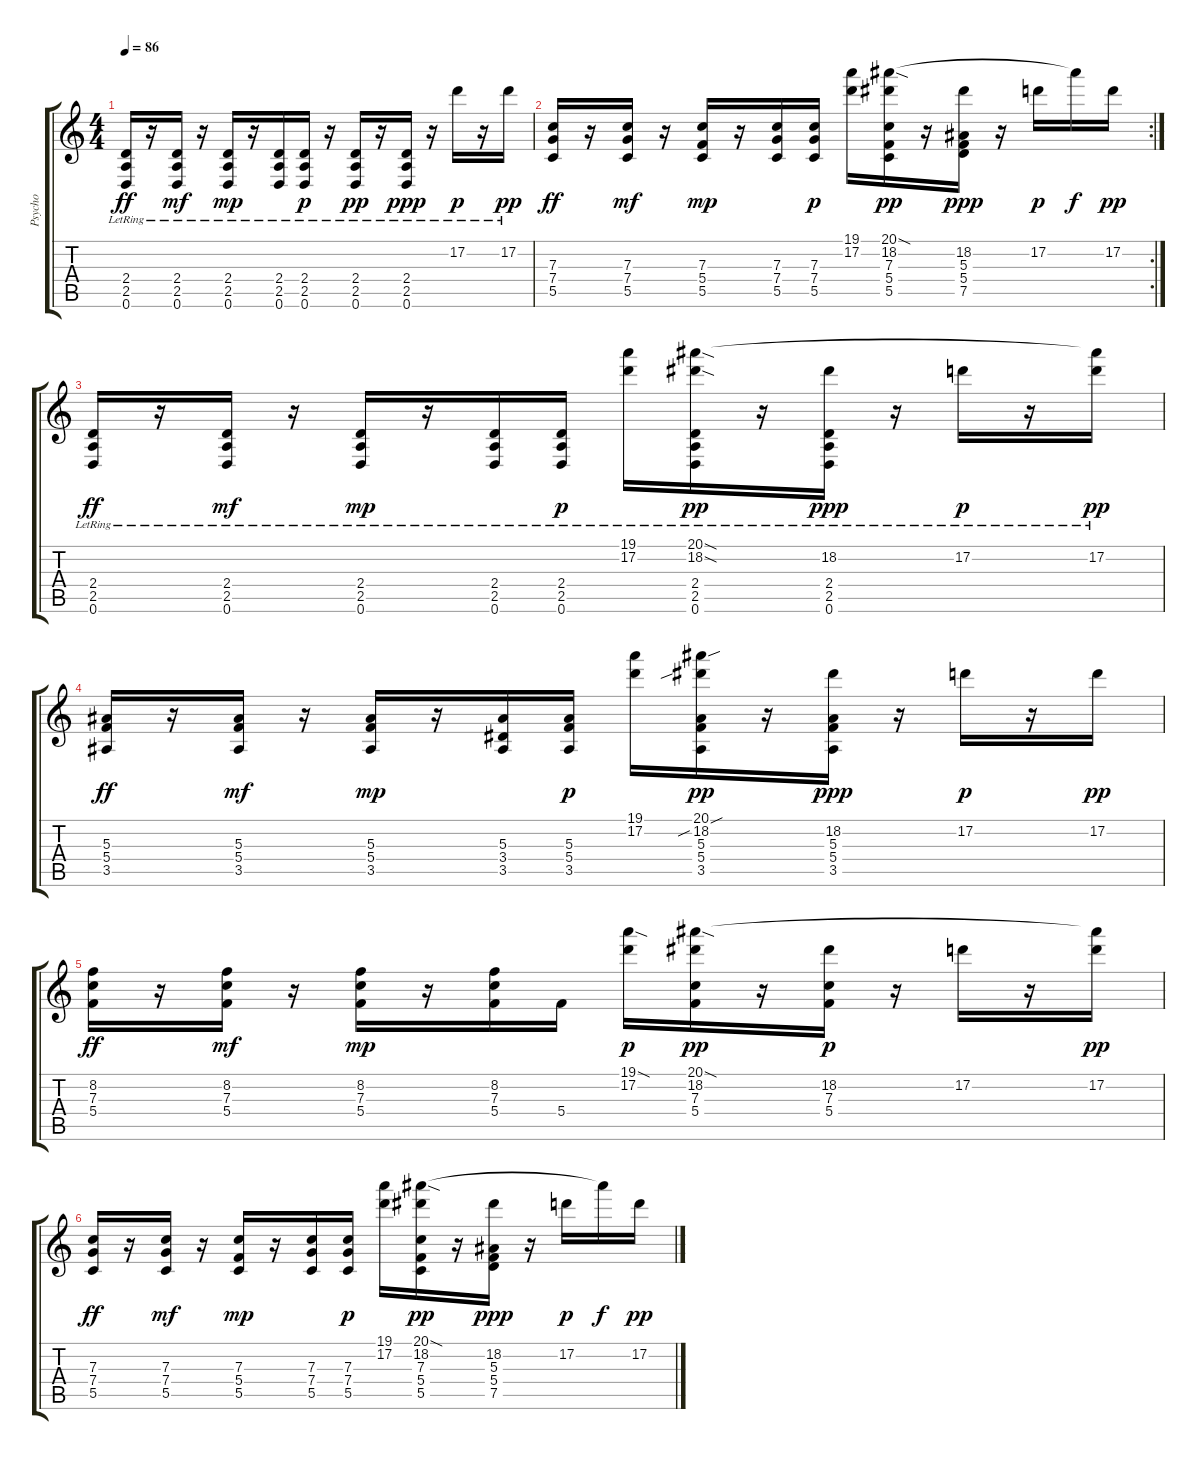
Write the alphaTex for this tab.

\track ("Psycho" "Psycho") {instrument electricguitarmuted}
\staff {score tabs}
\tuning (D4 A3 F3 C3 G2 D2) {hide}
\ts (4 4)
\tempo 86
\clef g2
\ks c
(2.4{lr} 2.5{lr} 0.6{lr}).16{dy ff balance 0} r.16 (2.4{lr} 2.5{lr} 0.6{lr}).16{dy mf} r.16 (2.4{lr} 2.5{lr} 0.6{lr}).16{dy mp} r.16 (2.4{lr} 2.5{lr} 0.6{lr}).16 (2.4{lr} 2.5{lr} 0.6{lr}).16{dy p} r.16 (2.4{lr} 2.5{lr} 0.6{lr}).16{dy pp} r.16 (2.4{lr} 2.5{lr} 0.6{lr}).16{dy ppp} r.16 17.2{lr}.16{dy p} r.16 17.2{lr}.16{dy pp} |
\rc 2
(7.3 7.4 5.5).16{dy ff} r.16 (7.3 7.4 5.5).16{dy mf} r.16 (7.3 5.4 5.5).16{dy mp} r.16 (7.3 7.4 5.5).16 (7.3 7.4 5.5).16{dy p} (19.1 17.2).16 (20.1{sod} 18.2 7.3 5.4 5.5).16{dy pp} r.16 (18.2 5.3 5.4 7.5).16{dy ppp} r.16 17.2.16{dy p} 20.1{t}.16{dy f} 17.2.16{dy pp} |
(2.4{lr} 2.5{lr} 0.6{lr}).16{dy ff balance 0} r.16 (2.4{lr} 2.5{lr} 0.6{lr}).16{dy mf} r.16 (2.4{lr} 2.5{lr} 0.6{lr}).16{dy mp} r.16 (2.4{lr} 2.5{lr} 0.6{lr}).16 (2.4{lr} 2.5{lr} 0.6{lr}).16{dy p} (19.1{lr} 17.2{lr}).16 (20.1{sod} 18.2{sod} 2.4{lr} 2.5{lr} 0.6{lr}).16{dy pp} r.16 (18.2{lr} 2.4{lr} 2.5{lr} 0.6{lr}).16{dy ppp} r.16 17.2{lr}.16{dy p} r.16 (20.1{t} 17.2{lr}).16{dy pp} |
(5.3 5.4 3.5).16{dy ff} r.16 (5.3 5.4 3.5).16{dy mf} r.16 (5.3 5.4 3.5).16{dy mp} r.16 (5.3 3.4 3.5).16 (5.3 5.4 3.5).16{dy p} (19.1 17.2).16 (20.1{sou} 18.2{sib} 5.3 5.4 3.5).16{dy pp} r.16 (18.2 5.3 5.4 3.5).16{dy ppp} r.16 17.2.16{dy p} r.16 17.2.16{dy pp} |
(8.2 7.3 5.4).16{dy ff balance 16} r.16 (8.2 7.3 5.4).16{dy mf} r.16 (8.2 7.3 5.4).16{dy mp} r.16 (8.2 7.3 5.4).16 5.4.16 (19.1{sod} 17.2).16{dy p} (20.1{sod} 18.2 7.3 5.4).16{dy pp} r.16 (18.2 7.3 5.4).16{dy p} r.16 17.2.16 r.16 (20.1{t} 17.2).16{dy pp} |
(7.3 7.4 5.5).16{dy ff} r.16 (7.3 7.4 5.5).16{dy mf} r.16 (7.3 5.4 5.5).16{dy mp} r.16 (7.3 7.4 5.5).16 (7.3 7.4 5.5).16{dy p} (19.1 17.2).16 (20.1{sod} 18.2 7.3 5.4 5.5).16{dy pp} r.16 (18.2 5.3 5.4 7.5).16{dy ppp} r.16 17.2.16{dy p} 20.1{t}.16{dy f} 17.2.16{dy pp}
